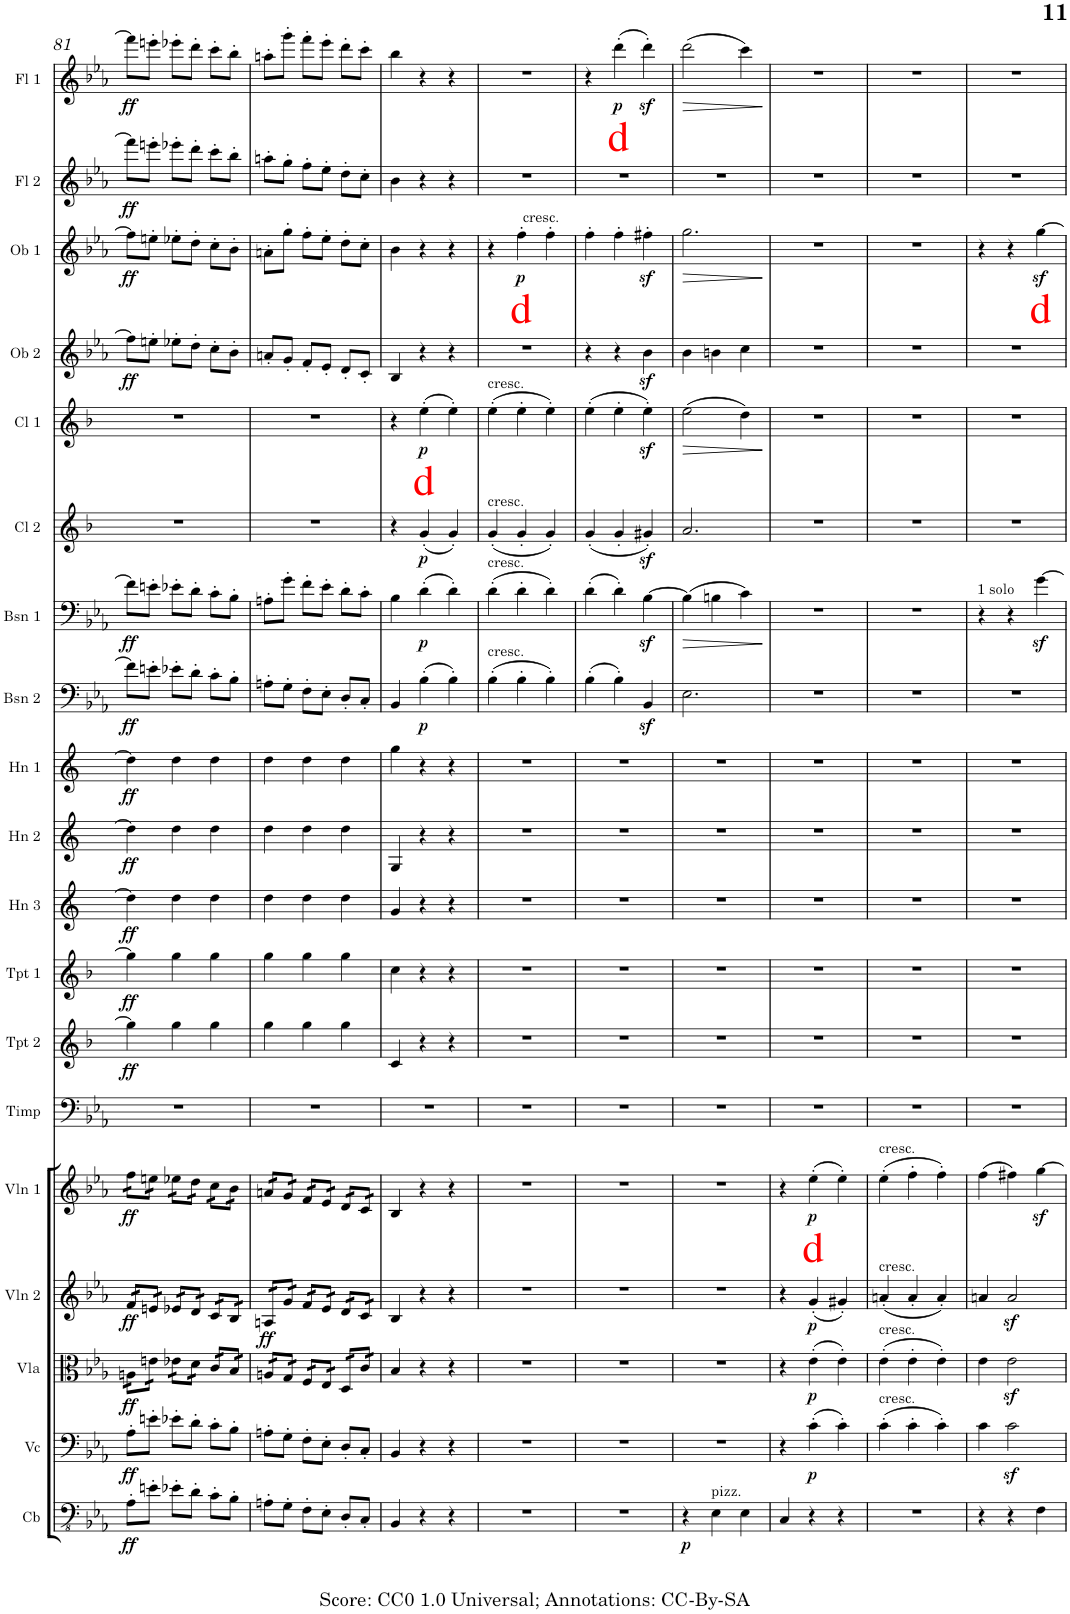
**kern	**dynam	**kern	**dynam	**kern	**dynam	**kern	**dynam	**kern	**text	**dynam	**kern	**kern	**dynam	**kern	**dynam	**kern	**dynam	**kern	**dynam	**kern	**dynam	**kern	**dynam	**kern	**dynam	**kern	**dynam	**kern	**text	**dynam	**kern	**dynam	**kern	**text	**dynam	**kern	**dynam	**kern	**text	**dynam
*part19	*part19	*part18	*part18	*part17	*part17	*part16	*part16	*part15	*part15	*part15	*part14	*part13	*part13	*part12	*part12	*part11	*part11	*part10	*part10	*part9	*part9	*part8	*part8	*part7	*part7	*part6	*part6	*part5	*part5	*part5	*part4	*part4	*part3	*part3	*part3	*part2	*part2	*part1	*part1	*part1
*staff19	*staff19	*staff18	*staff18	*staff17	*staff17	*staff16	*staff16	*staff15	*staff15	*staff15	*staff14	*staff13	*staff13	*staff12	*staff12	*staff11	*staff11	*staff10	*staff10	*staff9	*staff9	*staff8	*staff8	*staff7	*staff7	*staff6	*staff6	*staff5	*staff5	*staff5	*staff4	*staff4	*staff3	*staff3	*staff3	*staff2	*staff2	*staff1	*staff1	*staff1
*I"Contrabass	*	*I"Violoncello	*	*I"Viola	*	*I"Violin 2	*	*I"Violin 1	*	*	*I"Timpani	*I"Bb Trumpet 2	*	*I"Bb Trumpet 1	*	*I"Eb Horn 3	*	*I"Eb Horn 2	*	*I"Eb Horn 1	*	*I"Bassoon 2	*	*I"Bassoon 1	*	*I"Bb Clarinet 2	*	*I"Bb Clarinet 1	*	*	*I"Oboe 2	*	*I"Oboe 1	*	*	*I"Flute 2	*	*I"Flute 1	*	*
*I'Cb	*	*I'Vc	*	*I'Vla	*	*I'Vln 2	*	*I'Vln 1	*	*	*I'Timp	*I'Tpt 2	*	*I'Tpt 1	*	*I'Hn 3	*	*I'Hn 2	*	*I'Hn 1	*	*I'Bsn 2	*	*I'Bsn 1	*	*I'Cl 2	*	*I'Cl 1	*	*	*I'Ob 2	*	*I'Ob 1	*	*	*I'Fl 2	*	*I'Fl 1	*	*
!!LO:PB:g=z
*clefFv4	*	*clefF4	*	*clefC3	*	*clefG2	*	*clefG2	*	*	*clefF4	*clefG2	*	*clefG2	*	*clefG2	*	*clefG2	*	*clefG2	*	*clefF4	*	*clefF4	*	*clefG2	*	*clefG2	*	*	*clefG2	*	*clefG2	*	*	*clefG2	*	*clefG2	*	*
*	*	*	*	*	*	*	*	*	*	*	*	*Trd1c2	*	*Trd1c2	*	*Trd5c9	*	*Trd5c9	*	*Trd5c9	*	*	*	*	*	*Trd1c2	*	*Trd1c2	*	*	*	*	*	*	*	*	*	*	*	*
*k[b-e-a-]	*	*k[b-e-a-]	*	*k[b-e-a-]	*	*k[b-e-a-]	*	*k[b-e-a-]	*	*	*k[b-e-a-]	*k[b-]	*	*k[b-]	*	*k[]	*	*k[]	*	*k[]	*	*k[b-e-a-]	*	*k[b-e-a-]	*	*k[b-]	*	*k[b-]	*	*	*k[b-e-a-]	*	*k[b-e-a-]	*	*	*k[b-e-a-]	*	*k[b-e-a-]	*	*
*M3/4	*	*M3/4	*	*M3/4	*	*M3/4	*	*M3/4	*	*	*M3/4	*M3/4	*	*M3/4	*	*M3/4	*	*M3/4	*	*M3/4	*	*M3/4	*	*M3/4	*	*M3/4	*	*M3/4	*	*	*M3/4	*	*M3/4	*	*	*M3/4	*	*M3/4	*	*
=81	=81	=81	=81	=81	=81	=81	=81	=81	=81	=81	=81	=81	=81	=81	=81	=81	=81	=81	=81	=81	=81	=81	=81	=81	=81	=81	=81	=81	=81	=81	=81	=81	=81	=81	=81	=81	=81	=81	=81	=81
!	!LO:DY:b	!	!LO:DY:b	!	!LO:DY:b	!	!LO:DY:b	!	!	!LO:DY:b	!	!	!LO:DY:b	!	!LO:DY:b	!	!LO:DY:b	!	!LO:DY:b	!	!LO:DY:b	!	!LO:DY:b	!	!LO:DY:b	!	!	!	!	!	!	!LO:DY:b	!	!	!LO:DY:b	!	!LO:DY:b	!	!	!LO:DY:b
*	*	*	*	*tremolo	*	*	*	*	*	*	*	*	*	*	*	*	*	*	*	*	*	*	*	*	*	*	*	*	*	*	*	*	*	*	*	*	*	*	*	*
*	*	*	*	*	*	*tremolo	*	*	*	*	*	*	*	*	*	*	*	*	*	*	*	*	*	*	*	*	*	*	*	*	*	*	*	*	*	*	*	*	*	*
*	*	*	*	*	*	*	*	*tremolo	*	*	*	*	*	*	*	*	*	*	*	*	*	*	*	*	*	*	*	*	*	*	*	*	*	*	*	*	*	*	*	*
8AA-'\L	ff	8A-'\L	ff	16An\LL	ff	16f/LL	ff	16ff\LL	.	ff	2.r	4gg\]	ff	4gg\]	ff	4dd\]	ff	4dd\]	ff	4dd\]	ff	8f\L]	ff	8f\L]	ff	2.r	.	2.r	.	.	8ff\L]	ff	8ff\L]	.	ff	8fff\L]	ff	8fff\L]	.	ff
.	.	.	.	16An\	.	16f/	.	16ff\	.	.	.	.	.	.	.	.	.	.	.	.	.	.	.	.	.	.	.	.	.	.	.	.	.	.	.	.	.	.	.	.
8En'\J	.	8en'\J	.	16en\	.	16en/	.	16een\	.	.	.	.	.	.	.	.	.	.	.	.	.	8en'\J	.	8en'\J	.	.	.	.	.	.	8een'\J	.	8een'\J	.	.	8eeen'\J	.	8eeen'\J	.	.
.	.	.	.	16en\JJ	.	16en/JJ	.	16een\JJ	.	.	.	.	.	.	.	.	.	.	.	.	.	.	.	.	.	.	.	.	.	.	.	.	.	.	.	.	.	.	.	.
8E-X'\L	.	8e-X'\L	.	16e-X\LL	.	16e-X/LL	.	16ee-X\LL	.	.	.	4gg\	.	4gg\	.	4dd\	.	4dd\	.	4dd\	.	8e-X'\L	.	8e-X'\L	.	.	.	.	.	.	8ee-X'\L	.	8ee-X'\L	.	.	8eee-X'\L	.	8eee-X'\L	.	.
.	.	.	.	16e-X\	.	16e-X/	.	16ee-X\	.	.	.	.	.	.	.	.	.	.	.	.	.	.	.	.	.	.	.	.	.	.	.	.	.	.	.	.	.	.	.	.
8D'\J	.	8d'\J	.	16d\	.	16d/	.	16dd\	.	.	.	.	.	.	.	.	.	.	.	.	.	8d'\J	.	8d'\J	.	.	.	.	.	.	8dd'\J	.	8dd'\J	.	.	8ddd'\J	.	8ddd'\J	.	.
.	.	.	.	16d\JJ	.	16d/JJ	.	16dd\JJ	.	.	.	.	.	.	.	.	.	.	.	.	.	.	.	.	.	.	.	.	.	.	.	.	.	.	.	.	.	.	.	.
8C'\L	.	8c'\L	.	16c/LL	.	16c/LL	.	16cc\LL	.	.	.	4gg\	.	4gg\	.	4dd\	.	4dd\	.	4dd\	.	8c'\L	.	8c'\L	.	.	.	.	.	.	8cc'\L	.	8cc'\L	.	.	8ccc'\L	.	8ccc'\L	.	.
.	.	.	.	16c/	.	16c/	.	16cc\	.	.	.	.	.	.	.	.	.	.	.	.	.	.	.	.	.	.	.	.	.	.	.	.	.	.	.	.	.	.	.	.
8BB-'\J	.	8B-'\J	.	16B-/	.	16B-/	.	16b-\	.	.	.	.	.	.	.	.	.	.	.	.	.	8B-'\J	.	8B-'\J	.	.	.	.	.	.	8b-'\J	.	8b-'\J	.	.	8bb-'\J	.	8bb-'\J	.	.
.	.	.	.	16B-/JJ	.	16B-/JJ	.	16b-\JJ	.	.	.	.	.	.	.	.	.	.	.	.	.	.	.	.	.	.	.	.	.	.	.	.	.	.	.	.	.	.	.	.
=82	=82	=82	=82	=82	=82	=82	=82	=82	=82	=82	=82	=82	=82	=82	=82	=82	=82	=82	=82	=82	=82	=82	=82	=82	=82	=82	=82	=82	=82	=82	=82	=82	=82	=82	=82	=82	=82	=82	=82	=82
!	!	!	!	!	!	!	!LO:DY:b	!	!	!	!	!	!	!	!	!	!	!	!	!	!	!	!	!	!	!	!	!	!	!	!	!	!	!	!	!	!	!	!	!
8AAn'\L	.	8An'\L	.	16An/LL	.	16An/LL	ff	16an/LL	.	.	2.r	4gg\	.	4gg\	.	4dd\	.	4dd\	.	4dd\	.	8An'\L	.	8An'\L	.	2.r	.	2.r	.	.	8an'/L	.	8an'\L	.	.	8aan'\L	.	8aan'\L	.	.
.	.	.	.	16An/	.	16An/	.	16an/	.	.	.	.	.	.	.	.	.	.	.	.	.	.	.	.	.	.	.	.	.	.	.	.	.	.	.	.	.	.	.	.
8GG'\J	.	8G'\J	.	16G/	.	16g/	.	16g/	.	.	.	.	.	.	.	.	.	.	.	.	.	8G'\J	.	8g'\J	.	.	.	.	.	.	8g'/J	.	8gg'\J	.	.	8gg'\J	.	8ggg'\J	.	.
.	.	.	.	16G/JJ	.	16g/JJ	.	16g/JJ	.	.	.	.	.	.	.	.	.	.	.	.	.	.	.	.	.	.	.	.	.	.	.	.	.	.	.	.	.	.	.	.
8FF'\L	.	8F'\L	.	16F/LL	.	16f/LL	.	16f/LL	.	.	.	4gg\	.	4gg\	.	4dd\	.	4dd\	.	4dd\	.	8F'\L	.	8f'\L	.	.	.	.	.	.	8f'/L	.	8ff'\L	.	.	8ff'\L	.	8fff'\L	.	.
.	.	.	.	16F/	.	16f/	.	16f/	.	.	.	.	.	.	.	.	.	.	.	.	.	.	.	.	.	.	.	.	.	.	.	.	.	.	.	.	.	.	.	.
8EE-'\J	.	8E-'\J	.	16E-/	.	16e-/	.	16e-/	.	.	.	.	.	.	.	.	.	.	.	.	.	8E-'\J	.	8e-'\J	.	.	.	.	.	.	8e-'/J	.	8ee-'\J	.	.	8ee-'\J	.	8eee-'\J	.	.
.	.	.	.	16E-/JJ	.	16e-/JJ	.	16e-/JJ	.	.	.	.	.	.	.	.	.	.	.	.	.	.	.	.	.	.	.	.	.	.	.	.	.	.	.	.	.	.	.	.
8DD'/L	.	8D'/L	.	16D/LL	.	16d/LL	.	16d/LL	.	.	.	4gg\	.	4gg\	.	4dd\	.	4dd\	.	4dd\	.	8D'/L	.	8d'\L	.	.	.	.	.	.	8d'/L	.	8dd'\L	.	.	8dd'\L	.	8ddd'\L	.	.
.	.	.	.	16D/	.	16d/	.	16d/	.	.	.	.	.	.	.	.	.	.	.	.	.	.	.	.	.	.	.	.	.	.	.	.	.	.	.	.	.	.	.	.
8CC'/J	.	8C'/J	.	16c/	.	16c/	.	16c/	.	.	.	.	.	.	.	.	.	.	.	.	.	8C'/J	.	8c'\J	.	.	.	.	.	.	8c'/J	.	8cc'\J	.	.	8cc'\J	.	8ccc'\J	.	.
.	.	.	.	16c/JJ	.	16c/JJ	.	16c/JJ	.	.	.	.	.	.	.	.	.	.	.	.	.	.	.	.	.	.	.	.	.	.	.	.	.	.	.	.	.	.	.	.
*	*	*	*	*	*	*	*	*Xtremolo	*	*	*	*	*	*	*	*	*	*	*	*	*	*	*	*	*	*	*	*	*	*	*	*	*	*	*	*	*	*	*	*
*	*	*	*	*	*	*Xtremolo	*	*	*	*	*	*	*	*	*	*	*	*	*	*	*	*	*	*	*	*	*	*	*	*	*	*	*	*	*	*	*	*	*	*
*	*	*	*	*Xtremolo	*	*	*	*	*	*	*	*	*	*	*	*	*	*	*	*	*	*	*	*	*	*	*	*	*	*	*	*	*	*	*	*	*	*	*	*
=83	=83	=83	=83	=83	=83	=83	=83	=83	=83	=83	=83	=83	=83	=83	=83	=83	=83	=83	=83	=83	=83	=83	=83	=83	=83	=83	=83	=83	=83	=83	=83	=83	=83	=83	=83	=83	=83	=83	=83	=83
4BBB-/	.	4BB-/	.	4B-/	.	4B-/	.	4B-/	.	.	2.r	4c/	.	4cc\	.	4g/	.	4G/	.	4gg\	.	4BB-/	.	4B-\	.	4r	.	4r	.	.	4B-/	.	4b-\	.	.	4b-\	.	4bb-\	.	.
!	!	!	!	!	!	!	!	!	!	!	!	!	!	!	!	!	!	!	!	!	!	!	!LO:DY:b	!	!LO:DY:b	!	!LO:DY:b	!	!LO:LY:b:color=#FF0000	!LO:DY:b	!	!	!	!	!	!	!	!	!	!
4r	.	4r	.	4r	.	4r	.	4r	.	.	.	4r	.	4r	.	4r	.	4r	.	4r	.	(4B-'\	p	(4d'\	p	(4g'/	p	(4ee'\	d	p	4r	.	4r	.	.	4r	.	4r	.	.
4r	.	4r	.	4r	.	4r	.	4r	.	.	.	4r	.	4r	.	4r	.	4r	.	4r	.	4B-'\)	.	4d'\)	.	4g'/)	.	4ee'\)	.	.	4r	.	4r	.	.	4r	.	4r	.	.
=84	=84	=84	=84	=84	=84	=84	=84	=84	=84	=84	=84	=84	=84	=84	=84	=84	=84	=84	=84	=84	=84	=84	=84	=84	=84	=84	=84	=84	=84	=84	=84	=84	=84	=84	=84	=84	=84	=84	=84	=84
!	!	!	!	!	!	!	!	!	!	!	!	!	!	!	!	!	!	!	!	!	!	!	!	!	!	!	!	!LO:TX:a:t=cresc.	!	!	!	!	!	!	!	!	!	!	!	!
!	!	!	!	!	!	!	!	!	!	!	!	!	!	!	!	!	!	!	!	!	!	!	!	!	!	!LO:TX:a:t=cresc.	!	!	!	!	!	!	!	!	!	!	!	!	!	!
!	!	!	!	!	!	!	!	!	!	!	!	!	!	!	!	!	!	!	!	!	!	!	!	!LO:TX:a:t=cresc.	!	!	!	!	!	!	!	!	!	!	!	!	!	!	!	!
!	!	!	!	!	!	!	!	!	!	!	!	!	!	!	!	!	!	!	!	!	!	!LO:TX:a:t=cresc.	!	!	!	!	!	!	!	!	!	!	!	!	!	!	!	!	!	!
2.r	.	2.r	.	2.r	.	2.r	.	2.r	.	.	2.r	2.r	.	2.r	.	2.r	.	2.r	.	2.r	.	(4B-'\	.	(4d'\	.	(4g'/	.	(4ee'\	.	.	2.r	.	4r	.	.	2.r	.	2.r	.	.
!	!	!	!	!	!	!	!	!	!	!	!	!	!	!	!	!	!	!	!	!	!	!	!	!	!	!	!	!	!	!	!	!	!	!LO:LY:b:color=#FF0000	!LO:DY:b	!	!	!	!	!
.	.	.	.	.	.	.	.	.	.	.	.	.	.	.	.	.	.	.	.	.	.	4B-'\	.	4d'\	.	4g'/	.	4ee'\	.	.	.	.	4ff'\	d	p	.	.	.	.	.
!	!	!	!	!	!	!	!	!	!	!	!	!	!	!	!	!	!	!	!	!	!	!	!	!	!	!	!	!	!	!	!	!	!LO:TX:a:t=cresc.	!	!	!	!	!	!	!
.	.	.	.	.	.	.	.	.	.	.	.	.	.	.	.	.	.	.	.	.	.	4B-'\)	.	4d'\)	.	4g'/)	.	4ee'\)	.	.	.	.	4ff'\	.	.	.	.	.	.	.
=85	=85	=85	=85	=85	=85	=85	=85	=85	=85	=85	=85	=85	=85	=85	=85	=85	=85	=85	=85	=85	=85	=85	=85	=85	=85	=85	=85	=85	=85	=85	=85	=85	=85	=85	=85	=85	=85	=85	=85	=85
2.r	.	2.r	.	2.r	.	2.r	.	2.r	.	.	2.r	2.r	.	2.r	.	2.r	.	2.r	.	2.r	.	(4B-'\	.	(4d'\	.	(4g'/	.	(4ee'\	.	.	4r	.	4ff'\	.	.	2.r	.	4r	.	.
!	!	!	!	!	!	!	!	!	!	!	!	!	!	!	!	!	!	!	!	!	!	!	!	!	!	!	!	!	!	!	!	!	!	!	!	!	!	!	!LO:LY:b:color=#FF0000	!LO:DY:b
.	.	.	.	.	.	.	.	.	.	.	.	.	.	.	.	.	.	.	.	.	.	4B-'\)	.	4d'\)	.	4g'/	.	4ee'\	.	.	4r	.	4ff'\	.	.	.	.	(4ddd'\	d	p
.	.	.	.	.	.	.	.	.	.	.	.	.	.	.	.	.	.	.	.	.	.	4BB-z</	.	[4B-z<\	.	4g#Xz<'/)	.	4eez<'\)	.	.	4b-z<\	.	4ff#Xz<'\	.	.	.	.	4dddz<'\)	.	.
=86	=86	=86	=86	=86	=86	=86	=86	=86	=86	=86	=86	=86	=86	=86	=86	=86	=86	=86	=86	=86	=86	=86	=86	=86	=86	=86	=86	=86	=86	=86	=86	=86	=86	=86	=86	=86	=86	=86	=86	=86
!	!LO:DY:b	!	!	!	!	!	!	!	!	!	!	!	!	!	!	!	!	!	!	!	!	!	!	!	!LO:HP:b	!	!	!	!	!LO:HP:b	!	!	!	!	!LO:HP:b	!	!	!	!	!LO:HP:b
4r	p	2.r	.	2.r	.	2.r	.	2.r	.	.	2.r	2.r	.	2.r	.	2.r	.	2.r	.	2.r	.	2.E-\	.	(4B-\]	>	2.a/	.	(2ee\	.	>	4b-\	.	2.gg\	.	>	2.r	.	(2ddd\	.	>
!LO:TX:a:t=pizz.	!	!	!	!	!	!	!	!	!	!	!	!	!	!	!	!	!	!	!	!	!	!	!	!	!	!	!	!	!	!	!	!	!	!	!	!	!	!	!	!
4EE-\	.	.	.	.	.	.	.	.	.	.	.	.	.	.	.	.	.	.	.	.	.	.	.	4Bn\	.	.	.	.	.	.	4bn\	.	.	.	.	.	.	.	.	.
4EE-\	.	.	.	.	.	.	.	.	.	.	.	.	.	.	.	.	.	.	.	.	.	.	.	4c\)	.	.	.	4dd\)	.	.	4cc\	.	.	.	.	.	.	4ccc\)	.	.
.	.	.	.	.	.	.	.	.	.	.	.	.	.	.	.	.	.	.	.	.	.	.	.	.	]	.	.	.	.	]	.	.	.	.	]	.	.	.	.	]
=87	=87	=87	=87	=87	=87	=87	=87	=87	=87	=87	=87	=87	=87	=87	=87	=87	=87	=87	=87	=87	=87	=87	=87	=87	=87	=87	=87	=87	=87	=87	=87	=87	=87	=87	=87	=87	=87	=87	=87	=87
4CC/	.	4r	.	4r	.	4r	.	4r	.	.	2.r	2.r	.	2.r	.	2.r	.	2.r	.	2.r	.	2.r	.	2.r	.	2.r	.	2.r	.	.	2.r	.	2.r	.	.	2.r	.	2.r	.	.
!	!	!	!LO:DY:b	!	!LO:DY:b	!	!LO:DY:b	!	!LO:LY:b:color=#FF0000	!LO:DY:b	!	!	!	!	!	!	!	!	!	!	!	!	!	!	!	!	!	!	!	!	!	!	!	!	!	!	!	!	!	!
4r	.	(4c'\	p	(4e-'\	p	(4g'/	p	(4ee-'\	d	p	.	.	.	.	.	.	.	.	.	.	.	.	.	.	.	.	.	.	.	.	.	.	.	.	.	.	.	.	.	.
4r	.	4c'\)	.	4e-'\)	.	4g#X'/)	.	4ee-'\)	.	.	.	.	.	.	.	.	.	.	.	.	.	.	.	.	.	.	.	.	.	.	.	.	.	.	.	.	.	.	.	.
=88	=88	=88	=88	=88	=88	=88	=88	=88	=88	=88	=88	=88	=88	=88	=88	=88	=88	=88	=88	=88	=88	=88	=88	=88	=88	=88	=88	=88	=88	=88	=88	=88	=88	=88	=88	=88	=88	=88	=88	=88
!	!	!	!	!	!	!	!	!LO:TX:a:t=cresc.	!	!	!	!	!	!	!	!	!	!	!	!	!	!	!	!	!	!	!	!	!	!	!	!	!	!	!	!	!	!	!	!
!	!	!	!	!	!	!LO:TX:a:t=cresc.	!	!	!	!	!	!	!	!	!	!	!	!	!	!	!	!	!	!	!	!	!	!	!	!	!	!	!	!	!	!	!	!	!	!
!	!	!	!	!LO:TX:a:t=cresc.	!	!	!	!	!	!	!	!	!	!	!	!	!	!	!	!	!	!	!	!	!	!	!	!	!	!	!	!	!	!	!	!	!	!	!	!
!	!	!LO:TX:a:t=cresc.	!	!	!	!	!	!	!	!	!	!	!	!	!	!	!	!	!	!	!	!	!	!	!	!	!	!	!	!	!	!	!	!	!	!	!	!	!	!
2.r	.	(4c'\	.	(4e-'\	.	(4an'/	.	(4ee-'\	.	.	2.r	2.r	.	2.r	.	2.r	.	2.r	.	2.r	.	2.r	.	2.r	.	2.r	.	2.r	.	.	2.r	.	2.r	.	.	2.r	.	2.r	.	.
.	.	4c'\	.	4e-'\	.	4a'/	.	4ff'\	.	.	.	.	.	.	.	.	.	.	.	.	.	.	.	.	.	.	.	.	.	.	.	.	.	.	.	.	.	.	.	.
.	.	4c'\)	.	4e-'\)	.	4a'/)	.	4ff'\)	.	.	.	.	.	.	.	.	.	.	.	.	.	.	.	.	.	.	.	.	.	.	.	.	.	.	.	.	.	.	.	.
=89	=89	=89	=89	=89	=89	=89	=89	=89	=89	=89	=89	=89	=89	=89	=89	=89	=89	=89	=89	=89	=89	=89	=89	=89	=89	=89	=89	=89	=89	=89	=89	=89	=89	=89	=89	=89	=89	=89	=89	=89
!	!	!	!	!	!	!	!	!	!	!	!	!	!	!	!	!	!	!	!	!	!	!	!	!LO:TX:a:t=1 solo	!	!	!	!	!	!	!	!	!	!	!	!	!	!	!	!
4r	.	4c\	.	4e-\	.	4an/	.	(4ff\	.	.	2.r	2.r	.	2.r	.	2.r	.	2.r	.	2.r	.	2.r	.	4r	.	2.r	.	2.r	.	.	2.r	.	4r	.	.	2.r	.	2.r	.	.
4r	.	2cz<\	.	2e-z<\	.	2az</	.	4ff#X\)	.	.	.	.	.	.	.	.	.	.	.	.	.	.	.	4r	.	.	.	.	.	.	.	.	4r	.	.	.	.	.	.	.
!	!	!	!	!	!	!	!	!	!	!	!	!	!	!	!	!	!	!	!	!	!	!	!	!	!	!	!	!	!	!	!	!	!	!LO:LY:b:color=#FF0000	!	!	!	!	!	!
4FF\	.	.	.	.	.	.	.	[4ggz<\	.	.	.	.	.	.	.	.	.	.	.	.	.	.	.	[4gz<\	.	.	.	.	.	.	.	.	[4ggz<\	d	.	.	.	.	.	.
=	=	=	=	=	=	=	=	=	=	=	=	=	=	=	=	=	=	=	=	=	=	=	=	=	=	=	=	=	=	=	=	=	=	=	=	=	=	=	=	=
*-	*-	*-	*-	*-	*-	*-	*-	*-	*-	*-	*-	*-	*-	*-	*-	*-	*-	*-	*-	*-	*-	*-	*-	*-	*-	*-	*-	*-	*-	*-	*-	*-	*-	*-	*-	*-	*-	*-	*-	*-
